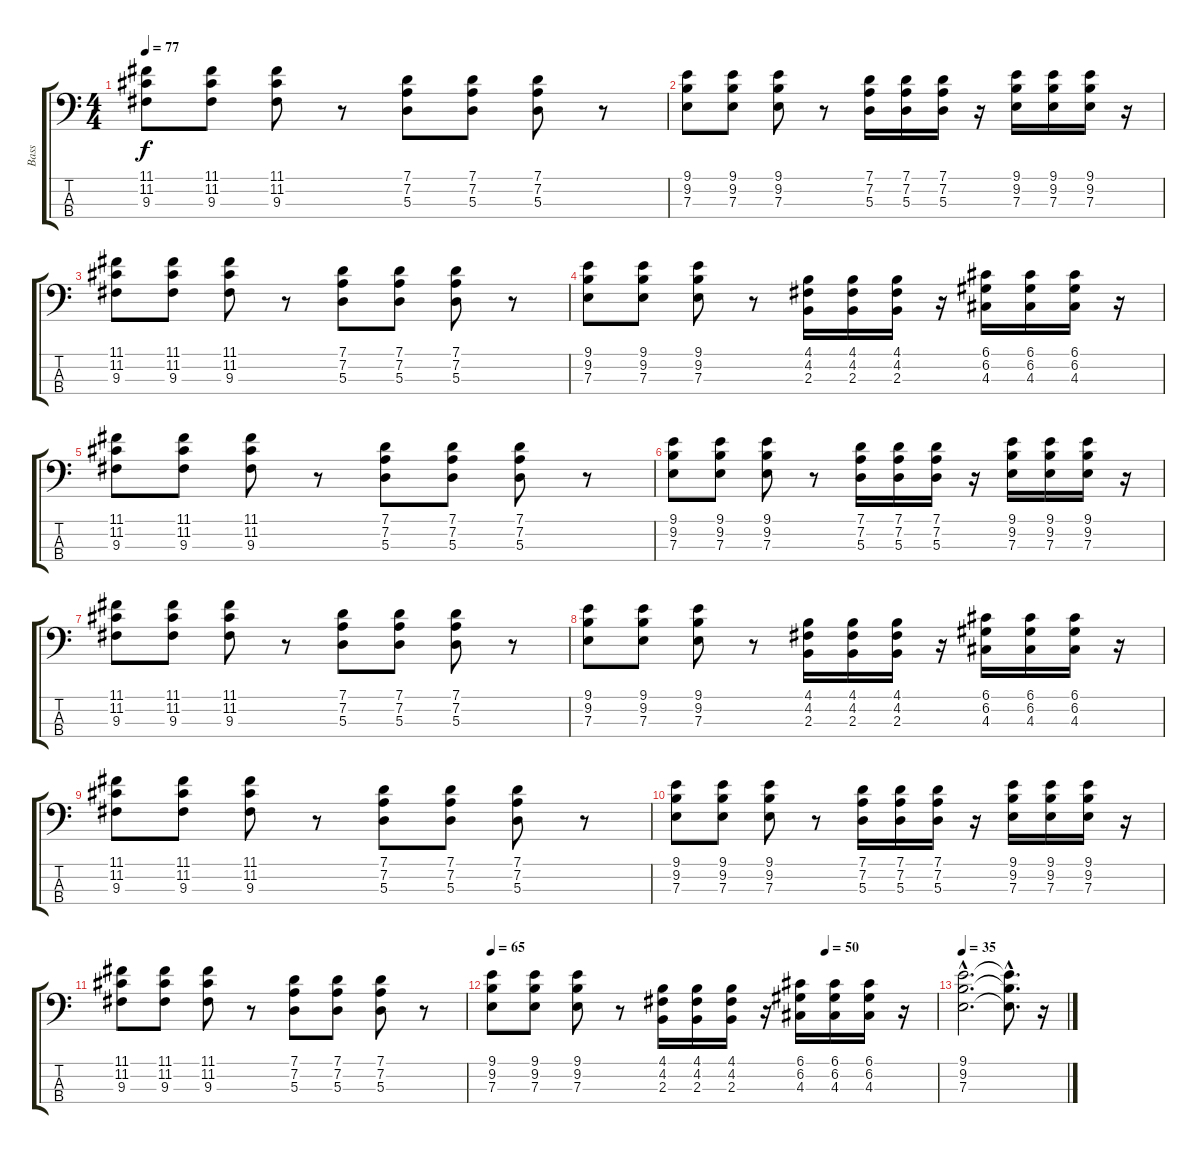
\track ("Bass" "Bass") {instrument electricbassfinger}
\staff {score tabs}
\tuning (G2 D2 A1 E1) {hide}
\ts (4 4)
\tempo 77
\clef f4
\ks c
(11.1 11.2 9.3).8{dy f} (11.1 11.2 9.3).8 (11.1 11.2 9.3).8 r.8 (7.1 7.2 5.3).8 (7.1 7.2 5.3).8 (7.1 7.2 5.3).8 r.8 |
(9.1 9.2 7.3).8 (9.1 9.2 7.3).8 (9.1 9.2 7.3).8 r.8 (7.1 7.2 5.3).16 (7.1 7.2 5.3).16 (7.1 7.2 5.3).16 r.16 (9.1 9.2 7.3).16 (9.1 9.2 7.3).16 (9.1 9.2 7.3).16 r.16 |
(11.1 11.2 9.3).8 (11.1 11.2 9.3).8 (11.1 11.2 9.3).8 r.8 (7.1 7.2 5.3).8 (7.1 7.2 5.3).8 (7.1 7.2 5.3).8 r.8 |
(9.1 9.2 7.3).8 (9.1 9.2 7.3).8 (9.1 9.2 7.3).8 r.8 (4.1 4.2 2.3).16 (4.1 4.2 2.3).16 (4.1 4.2 2.3).16 r.16 (6.1 6.2 4.3).16 (6.1 6.2 4.3).16 (6.1 6.2 4.3).16 r.16 |
(11.1 11.2 9.3).8 (11.1 11.2 9.3).8 (11.1 11.2 9.3).8 r.8 (7.1 7.2 5.3).8 (7.1 7.2 5.3).8 (7.1 7.2 5.3).8 r.8 |
(9.1 9.2 7.3).8 (9.1 9.2 7.3).8 (9.1 9.2 7.3).8 r.8 (7.1 7.2 5.3).16 (7.1 7.2 5.3).16 (7.1 7.2 5.3).16 r.16 (9.1 9.2 7.3).16 (9.1 9.2 7.3).16 (9.1 9.2 7.3).16 r.16 |
(11.1 11.2 9.3).8 (11.1 11.2 9.3).8 (11.1 11.2 9.3).8 r.8 (7.1 7.2 5.3).8 (7.1 7.2 5.3).8 (7.1 7.2 5.3).8 r.8 |
(9.1 9.2 7.3).8 (9.1 9.2 7.3).8 (9.1 9.2 7.3).8 r.8 (4.1 4.2 2.3).16 (4.1 4.2 2.3).16 (4.1 4.2 2.3).16 r.16 (6.1 6.2 4.3).16 (6.1 6.2 4.3).16 (6.1 6.2 4.3).16 r.16 |
(11.1 11.2 9.3).8 (11.1 11.2 9.3).8 (11.1 11.2 9.3).8 r.8 (7.1 7.2 5.3).8 (7.1 7.2 5.3).8 (7.1 7.2 5.3).8 r.8 |
(9.1 9.2 7.3).8 (9.1 9.2 7.3).8 (9.1 9.2 7.3).8 r.8 (7.1 7.2 5.3).16 (7.1 7.2 5.3).16 (7.1 7.2 5.3).16 r.16 (9.1 9.2 7.3).16 (9.1 9.2 7.3).16 (9.1 9.2 7.3).16 r.16 |
(11.1 11.2 9.3).8 (11.1 11.2 9.3).8 (11.1 11.2 9.3).8 r.8 (7.1 7.2 5.3).8 (7.1 7.2 5.3).8 (7.1 7.2 5.3).8 r.8 |
\tempo 65
\tempo (50 0.75)
(9.1 9.2 7.3).8 (9.1 9.2 7.3).8 (9.1 9.2 7.3).8 r.8 (4.1 4.2 2.3).16 (4.1 4.2 2.3).16 (4.1 4.2 2.3).16 r.16 (6.1 6.2 4.3).16 (6.1 6.2 4.3).16 (6.1 6.2 4.3).16 r.16 |
\tempo 35
(9.1{hac} 9.2{hac} 7.3{hac}).2{d} (9.1{hac t} 9.2{hac t} 7.3{hac t}).8{d} r.16
